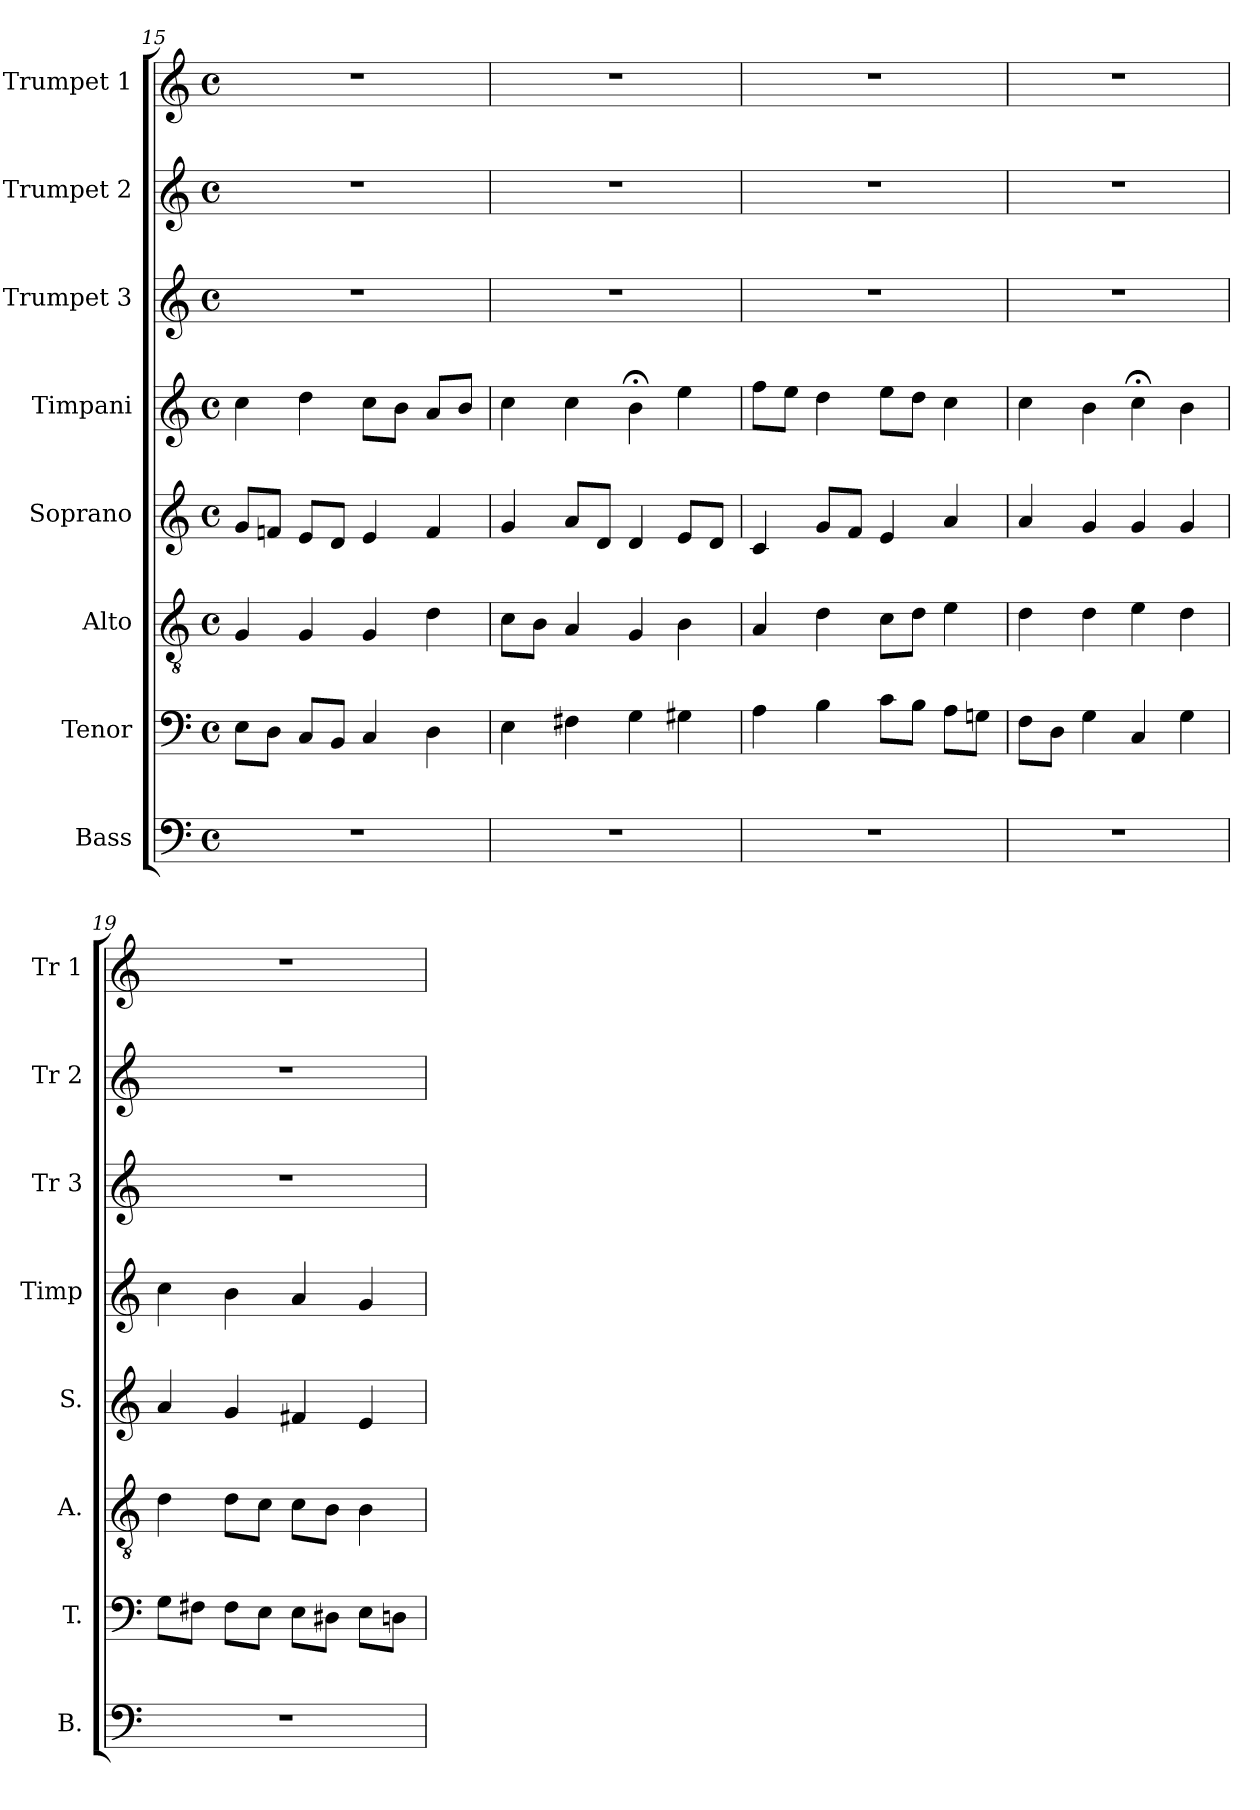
**kern	**kern	**kern	**kern	**kern	**kern	**kern	**kern
*part8	*part7	*part6	*part5	*part4	*part3	*part2	*part1
*staff8	*staff7	*staff6	*staff5	*staff4	*staff3	*staff2	*staff1
*I"Bass	*I"Tenor	*I"Alto	*I"Soprano	*I"Timpani	*I"Trumpet 3	*I"Trumpet 2	*I"Trumpet 1
*I'B.	*I'T.	*I'A.	*I'S.	*I'Timp	*I'Tr 3	*I'Tr 2	*I'Tr 1
*clefF4	*clefF4	*clefGv2	*clefG2	*clefG2	*clefG2	*clefG2	*clefG2
*	*	*	*	*	*ITrd1c2	*ITrd1c2	*ITrd1c2
*k[]	*k[]	*k[]	*k[]	*k[]	*k[b-e-]	*k[b-e-]	*k[b-e-]
*C:	*C:	*C:	*C:	*C:	*B-:	*B-:	*B-:
*M4/4	*M4/4	*M4/4	*M4/4	*M4/4	*M4/4	*M4/4	*M4/4
*met(c)	*met(c)	*met(c)	*met(c)	*met(c)	*met(c)	*met(c)	*met(c)
=15	=15	=15	=15	=15	=15	=15	=15
1r	8E\L	4G/	8g/L	4cc\	1r	1r	1r
.	8D\J	.	8fn/J	.	.	.	.
.	8C/L	4G/	8e/L	4dd\	.	.	.
.	8BB/J	.	8d/J	.	.	.	.
.	4C/	4G/	4e/	8cc\L	.	.	.
.	.	.	.	8b\J	.	.	.
.	4D\	4d\	4f/	8a/L	.	.	.
.	.	.	.	8b/J	.	.	.
=16	=16	=16	=16	=16	=16	=16	=16
1r	4E\	8c\L	4g/	4cc\	1r	1r	1r
.	.	8B\J	.	.	.	.	.
.	4F#X\	4A/	8a/L	4cc\	.	.	.
.	.	.	8d/J	.	.	.	.
.	4G\	4G/	4d/	4b;<\	.	.	.
.	4G#X\	4B\	8e/L	4ee\	.	.	.
.	.	.	8d/J	.	.	.	.
=17	=17	=17	=17	=17	=17	=17	=17
1r	4A\	4A/	4c/	8ff\L	1r	1r	1r
.	.	.	.	8ee\J	.	.	.
.	4B\	4d\	8g/L	4dd\	.	.	.
.	.	.	8f/J	.	.	.	.
.	8c\L	8c\L	4e/	8ee\L	.	.	.
.	8B\J	8d\J	.	8dd\J	.	.	.
.	8A\L	4e\	4a/	4cc\	.	.	.
.	8Gn\J	.	.	.	.	.	.
=18	=18	=18	=18	=18	=18	=18	=18
1r	8F\L	4d\	4a/	4cc\	1r	1r	1r
.	8D\J	.	.	.	.	.	.
.	4G\	4d\	4g/	4b\	.	.	.
.	4C/	4e\	4g/	4cc;<\	.	.	.
.	4G\	4d\	4g/	4b\	.	.	.
=19	=19	=19	=19	=19	=19	=19	=19
1r	8G\L	4d\	4a/	4cc\	1r	1r	1r
.	8F#X\J	.	.	.	.	.	.
.	8F#\L	8d\L	4g/	4b\	.	.	.
.	8E\J	8c\J	.	.	.	.	.
.	8E\L	8c\L	4f#X/	4a/	.	.	.
.	8D#X\J	8B\J	.	.	.	.	.
.	8E\L	4B\	4e/	4g/	.	.	.
.	8Dn\J	.	.	.	.	.	.
=	=	=	=	=	=	=	=
*-	*-	*-	*-	*-	*-	*-	*-
